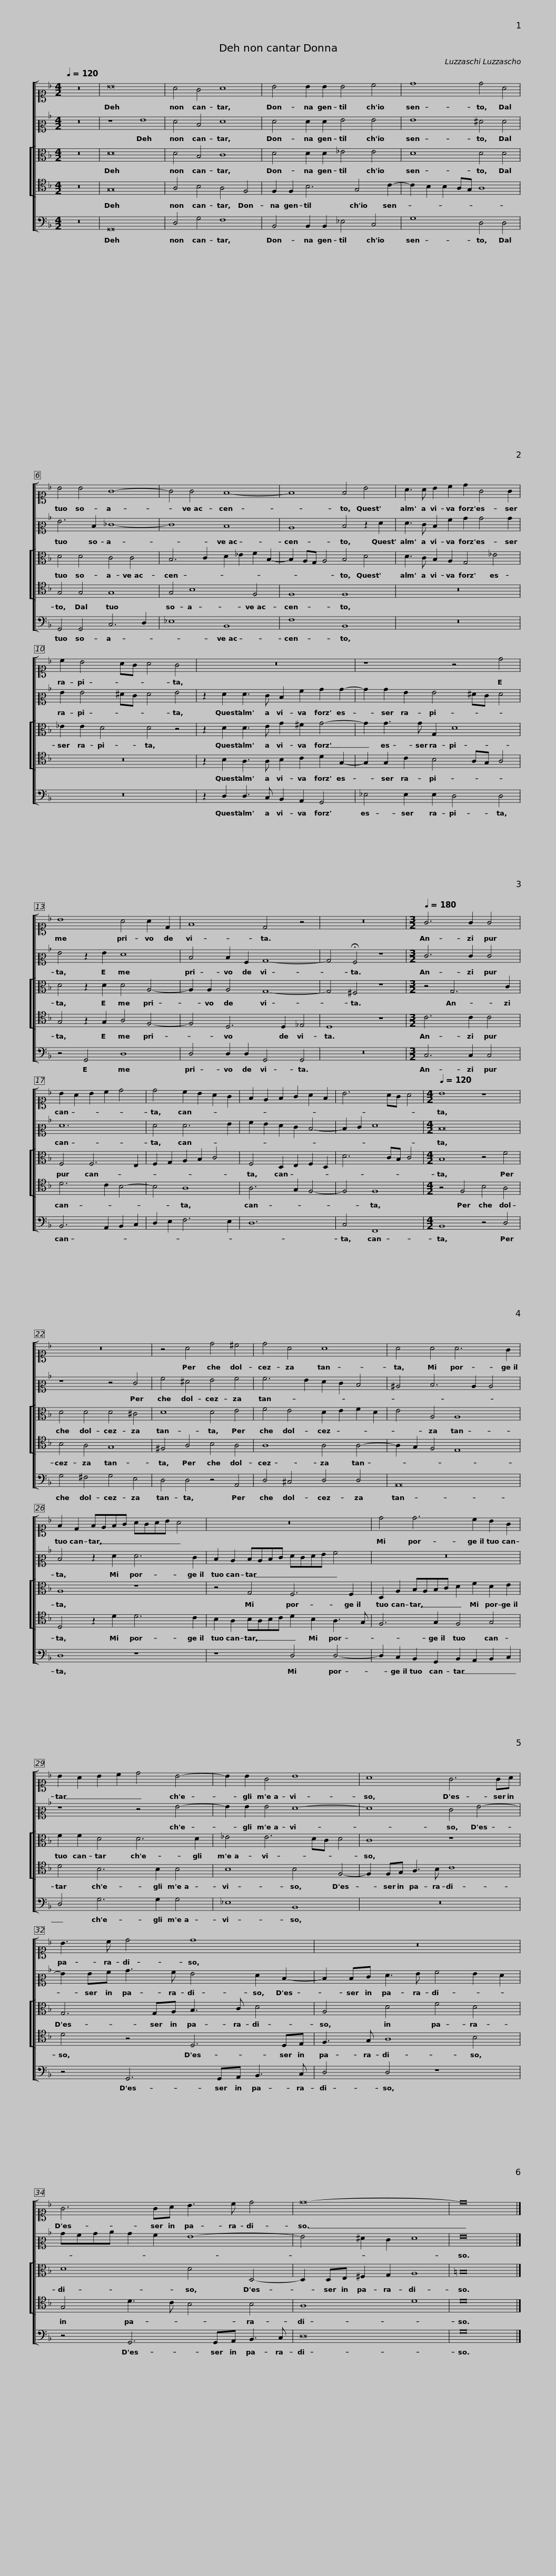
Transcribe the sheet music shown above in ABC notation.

X:1
%%score [ 1 2 [ 3 4 ] 5 ]
L:1/8
Q:1/4=120
M:4/2
I:linebreak $
K:F
V:1 alto1
V:2 alto2
V:3 alto
V:4 tenor
V:5 bass
V:1
 z16 | B16 | A4 G4 A8 | B4 B2 B2 B4 c4 |$ d8 d4 A4 | %5
 B4 B4 G8- | G4 G4 F8- |$ F8 F4 B4 | A3 A B2 c2 d2 G4 G2 | c2 B4 AG A4 G4 |$ %10
 z16 | z8 z4 d4 | B8 A4 A2 D2 |$ F8 D4 z4 | z16 | %15
[M:3/2][Q:1/4=180] G6 G2 G4 | B2 A2 B2 c2 d4 |$ d4 c2 B2 A2 G2 | F2 E2 F2 G2 A2 F2 | B6 AG A4 | %20
[M:4/2][Q:1/4=120] B8 z8 |$ z16 | z4 A4 d4 ^c4 | d4 A4 A8 | A4 A4 A6 G2 |$ %25
 F2 D2 FEFG AGAB A4 | z16 |$ d4 d6 c2 B2 G2 |$ B2 A2 B2 c2 d4 B4- | B2 B2 G4 B8 | %30
 A8 G6 GA |$ B3 c d4 d8 | z16 | G6 GA B3 c d4 |$ d16- | %35
 d16 |] %36
V:2
 z16 | z8 G8 | F4 D4 F8 | F4 F2 F2 G4 G4 |$ G8 ^F4 F4 | %5
 G6 D2 _E8- | E8 D8 |$ C8 D4 z2 F2 | F3 E D2 A2 B2 B4 B2 | G2 G4 ^FE F4 G4 |$ %10
 z2 F2 F3 E D2 A2 B2 B2- | B2 B2 G2 G4 ^FE F4 | G4 z2 G2 F8 |$ D4 D2 A,2 B,8- | B,4 !fermata!A,4 z8 | %15
[M:3/2] E6 E2 E4 | F12 |$ F4 F6 G2 | A2 G2 F2 E2 D4- | D2 E2 F8 | %20
[M:4/2] D16 |$ z8 z4 E4 | A4 ^F4 G4 A4 | A6 G2 F2 E2 D4 | ^C4 D6 C2 C4 |$ %25
 D4 z2 F2 F6 E2 | D2 C2 DCDE FEFG A4 |$ z16 |$ z8 z4 G4- | G2 G2 G4 F8- | %30
 F8 E4 G4- |$ G2 GA B3 A G4 F2 D2- | D2 DE F3 G A4 G2 F2 | BABc B2 A2 G8- |$ G4 ^F2 E2 F8 | %35
 G16 |] %36
V:3
 z16 | D16 | D4 B,4 C8 | D4 D2 D2 _E4 E4 |$ D8 D4 D4 | %5
 D4 D4 C4 C4 | B,6 C2 D2 _E2 F2 B,2- |$ B,2 A,G, A,4 B,4 D4 | D3 C B,2 A,2 G,4 _E4 | _E2 E2 D4 D4 z4 |$ %10
 z2 D2 D3 E G2 ^F2 G4- | G2 G3 G G,2 D8 | D4 z2 D2 D4 A,4- |$ A,2 A,2 A,4 G,8- | G,4 ^F,4 z8 | %15
[M:3/2] z4 G,6 C2 | F,4 F,6 E,2 |$ F,2 G,2 A,2 B,2 C4 | F,4 D,2 E,2 F,2 D,2 | D6 CB, C4 | %20
[M:4/2] B,8 z4 F4 |$ D4 D4 D4 ^C4 | D8 D4 E4 | F4 E4 D2 E2 F2 D2 | E4 A,4 A,8 |$ %25
 A,8 z8 | z4 G,4 F,6 F,2 |$ D,2 A,2 B,A,B,C D2 F2 D2 E2 |$ F2 F2 D4 D6 D2 | _E4 E6 DC D4 | %30
 C8 z8 |$ G,6 G,A, B,3 C D4 | A,4 D4 F4 D4 | D8 D4 D,4- |$ D,2 D,E, ^F,2 G,2 A,8 | %35
 =B,16 |] %36
V:4
 z16 | G,16 | A,4 B,4 A,4 F,4 | F,2 F,2 B,6 G,4 C2- |$ C2 B,2 B,2 A,G, A,8 | %5
 G,4 G,4 G,8 | G,4 B,8 F,4 |$ F,8 F,8 | z16 | z16 |$ %10
 z2 B,2 A,3 A, B,2 C2 D2 G,2- | G,2 G,2 C2 B,4 A,G, A,4 | G,4 z2 G,2 A,4 F,4- |$ F,4 D,6 D,2 _E,4 | D,8 z8 | %15
[M:3/2] C6 C2 C4 | D6 C2 B,4- |$ B,4 A,8 | A,6 G,2 F,4- | F,4 F,8 | %20
[M:4/2] z4 F,4 B,4 A,4 |$ B,4 A,4 G,8 | ^F,4 A,4 B,4 A,4 | A,8 A,4 A,4- | A,2 G,2 F,4 E,8 |$ %25
 D,4 z2 D2 D6 C2 | B,2 A,2 B,A,B,C D2 B,2 A,3 G, |$ F,6 G,2 F,4 G,4 |$ D4 B,6 B,2 B,4 | B,8 B,4 F,4- | %30
 F,2 F,G, A,3 B, C8 |$ D4 z4 D,6 D,E, | F,3 G, A,8 B,4 | G,4 D3 C B,4 B,4 |$ A,8 D8 | %35
 D16 |] %36
V:5
 z16 | G,,16 | D,4 G,4 F,8 | B,,4 B,,2 B,,2 _E,4 C,4 |$ G,8 D,4 D,4 | %5
 G,,4 G,,4 C,6 D,2 | _E,8 B,,8 |$ F,8 B,,8 | z16 | z16 |$ %10
 z2 D,2 D,3 C, B,,2 A,,2 G,,4 | _E,4 E,2 E,2 D,4 D,4 | z4 G,,4 D,8 |$ D,4 D,2 D,2 G,,4 G,,4 | z16 | %15
[M:3/2] C,6 C,2 C,4 | B,,6 A,,2 B,,2 C,2 |$ D,2 E,2 F,6 E,2 | D,12 | C,4 F,,8 | %20
[M:4/2] B,,8 z4 D,4 |$ G,4 ^F,4 G,4 E,4 | D,4 D,4 z4 A,,4 | D,4 ^C,4 D,4 D,4 | A,,16 |$ %25
 D,8 z8 | z8 D,4 D,4- |$ D,2 C,2 B,,2 G,,2 B,,2 A,,2 B,,2 C,2 |$ D,4 G,6 G,2 G,4 | _E,8 B,,8 | %30
 z16 |$ z4 G,,6 G,,A,, B,,3 C, | D,4 D,4 z8 | z4 G,,6 G,,A,, B,,3 C, |$ D,16 | %35
 G,16 |] %36
